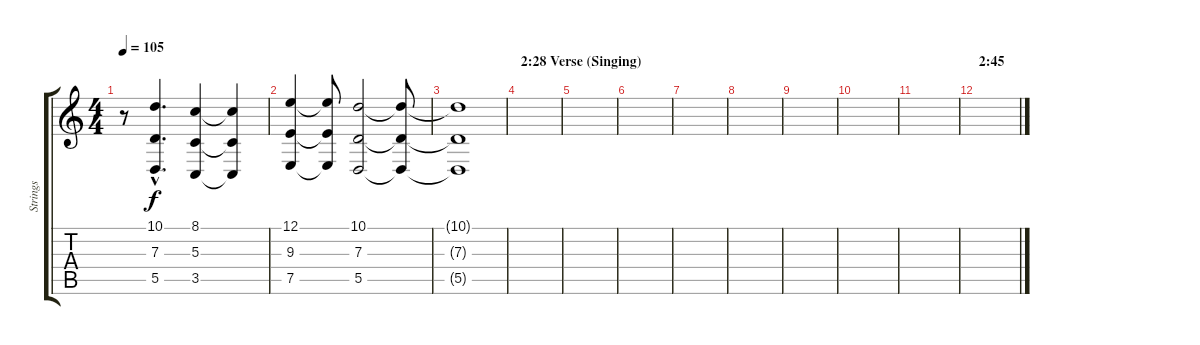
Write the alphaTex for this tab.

\track ("Strings" "Strings") {instrument stringensemble2}
\staff {score tabs}
\tuning (E4 B3 G3 D3 A2 E2) {hide}
\ts (4 4)
\tempo 105
\clef g2
\ks c
r.8{dy f} (10.1{hac} 7.3{hac} 5.5{hac}).4{d} (8.1 5.3 3.5).4 (8.1{t} 5.3{t} 3.5{t}).4 |
(12.1 9.3 7.5).4 (12.1{t} 9.3{t} 7.5{t}).8 (10.1 7.3 5.5).2 (10.1{t} 7.3{t} 5.5{t}).8 |
(10.1{t} 7.3{t} 5.5{t}).1 |
\section ("" "2:28 Verse (Singing)")
|
|
|
|
|
|
|
|
\section ("" "2:45")
